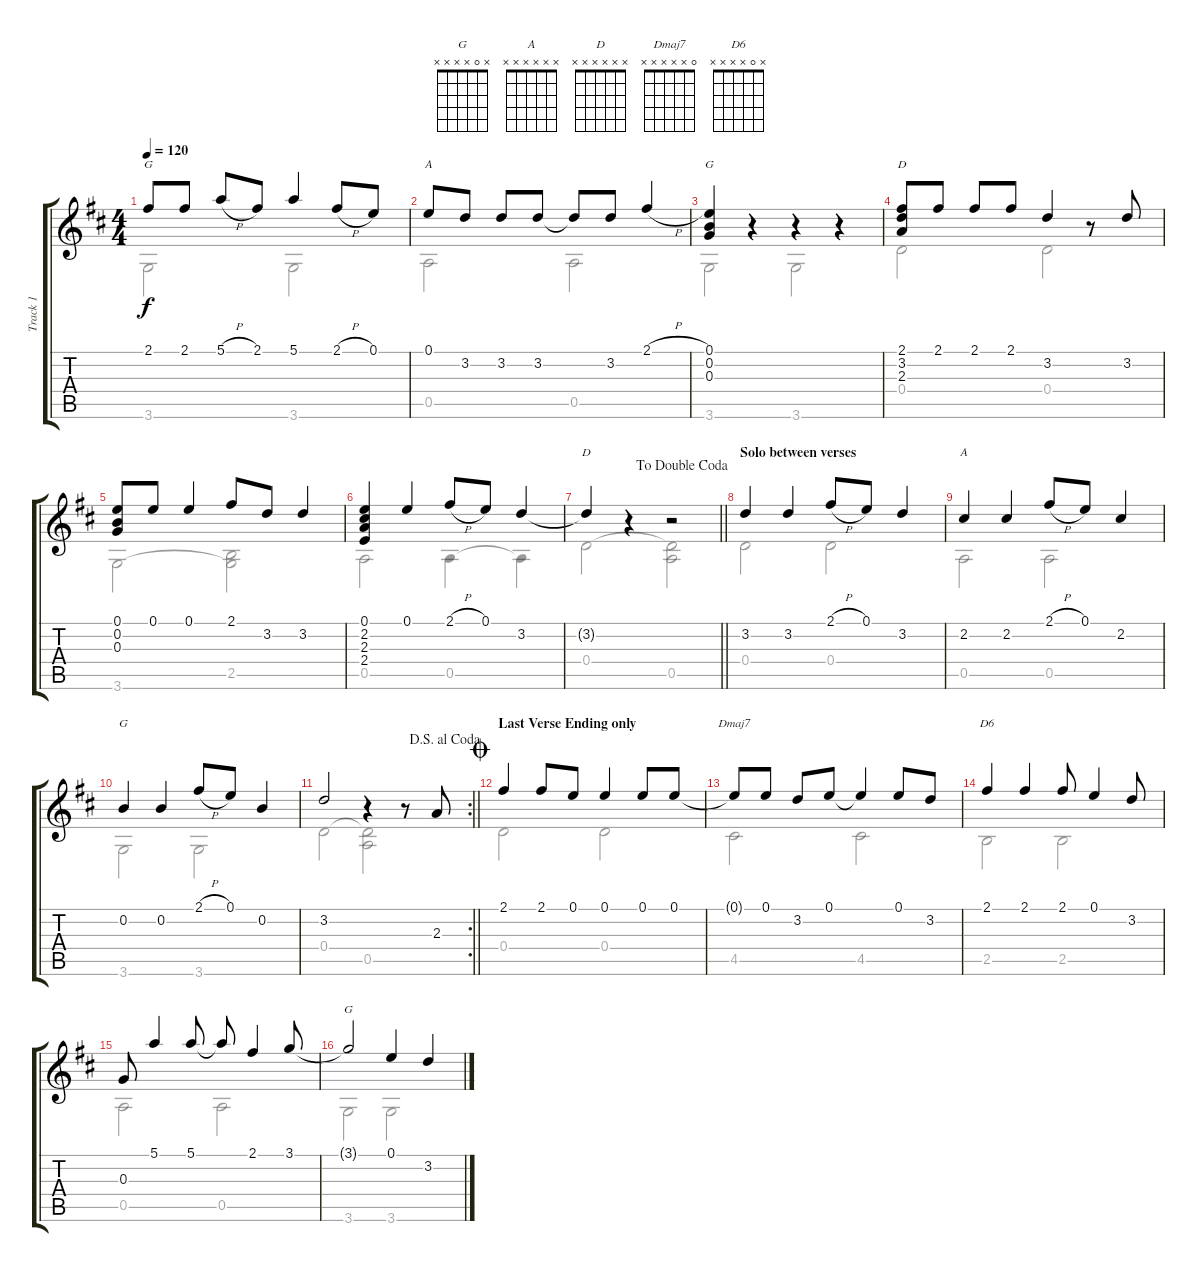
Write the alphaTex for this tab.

\track ("Track 1" "Track 1") {instrument acousticguitarsteel}
\staff {score tabs}
\tuning (E4 B3 G3 D3 A2 E2) {hide}
\chord ("G" 2 x x x x x)
\chord ("A" 0 x x x x x)
\chord ("G" 0 x x x x x)
\chord ("D" 2 x x x x x)
\chord ("D" x x x x x x)
\chord ("A" x x x x x x)
\chord ("G" x x x x x x)
\chord ("Dmaj7" 0 x x x x x)
\chord ("D6" x 0 x x x x)
\chord ("G" x 0 x x x x)
\voice
\ts (4 4)
\tempo 120
\clef g2
\ks d
2.1.8{ch "G" dy f} 2.1.8 5.1{h}.8 2.1.8 5.1.4 2.1{h}.8 0.1.8 |
0.1.8{ch "A"} 3.2.8 3.2.8 3.2.8 3.2{t}.8 3.2.8 2.1{h}.4 |
(0.1 0.2 0.3).4{ch "G"} r.4 r.4 r.4 |
(2.1 3.2 2.3).8{ch "D"} 2.1.8 2.1.8 2.1.8 3.2.4 r.8 3.2.8 |
(0.1 0.2 0.3).8 0.1.8 0.1.4 2.1.8 3.2.8 3.2.4 |
(0.1 2.2 2.3 2.4).4 0.1.4 2.1{h}.8 0.1.8 3.2.4 |
\jump dadoublecoda
\barLineRight lightlight
3.2{t}.4{ch "D"} r.4 r.2 |
\section ("" "Solo between verses")
3.2.4 3.2.4 2.1{h}.8 0.1.8 3.2.4 |
2.2.4{ch "A"} 2.2.4 2.1{h}.8 0.1.8 2.2.4 |
0.2.4{ch "G"} 0.2.4 2.1{h}.8 0.1.8 0.2.4 |
\rc 2
\jump dalsegnoalcoda
\barLineRight lightlight
3.2.2 r.4 r.8 2.3.8 |
\section ("" "Last Verse Ending only")
\jump coda
2.1.4 2.1.8 0.1.8 0.1.4 0.1.8 0.1.8 |
0.1{t}.8{ch "Dmaj7"} 0.1.8 3.2.8 0.1.8 0.1{t}.4 0.1.8 3.2.8 |
2.1.4{ch "D6"} 2.1.4 2.1.8 0.1.4 3.2.8 |
0.3.8 5.1.4 5.1.8 5.1{t}.8 2.1.4 3.1.8 |
3.1{t}.2{ch "G"} 0.1.4 3.2.4
\voice
\clef g2
\ottava regular
\simile none
\ks d
3.6.2{dy f} 3.6.2 |
0.5.2 0.5.2 |
3.6.2 3.6.2 |
0.4.2 0.4.2 |
3.6.2 (2.5 3.6{t}).2 |
0.5.2 0.5.4 0.5{t}.4 |
\barLineRight lightlight
0.4.2 (0.4{t} 0.5).2 |
0.4.2 0.4.2 |
0.5.2 0.5.2 |
3.6.2 3.6.2 |
\barLineRight lightlight
0.4.2 (0.4{t} 0.5).2 |
0.4.2 0.4.2 |
4.5.2 4.5.2 |
2.5.2 2.5.2 |
0.5.2 0.5.2 |
3.6.2 3.6.2
